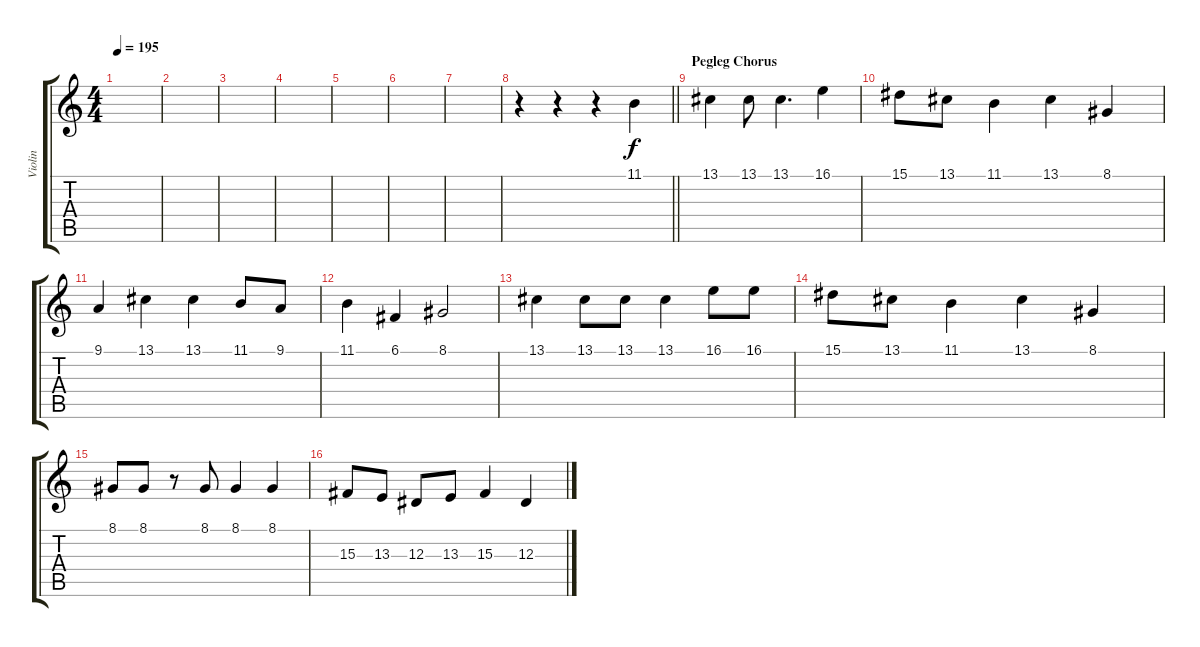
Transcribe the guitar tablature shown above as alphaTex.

\track ("Violin " "Violin ") {instrument violin}
\staff {score tabs}
\tuning (C4 G3 Eb3 Bb2 F2 C2) {hide}
\ts (4 4)
\tempo 195
\clef g2
\ks c
|
|
|
|
|
|
|
\barLineRight lightlight
r.4 r.4 r.4 11.1.4 |
\section ("" "Pegleg Chorus")
13.1.4 13.1.8 13.1.4{d} 16.1.4 |
15.1.8 13.1.8 11.1.4 13.1.4 8.1.4 |
9.1.4 13.1.4 13.1.4 11.1.8 9.1.8 |
11.1.4 6.1.4 8.1.2 |
13.1.4 13.1.8 13.1.8 13.1.4 16.1.8 16.1.8 |
15.1.8 13.1.8 11.1.4 13.1.4 8.1.4 |
8.1.8 8.1.8 r.8 8.1.8 8.1.4 8.1.4 |
15.3.8 13.3.8 12.3.8 13.3.8 15.3.4 12.3.4
